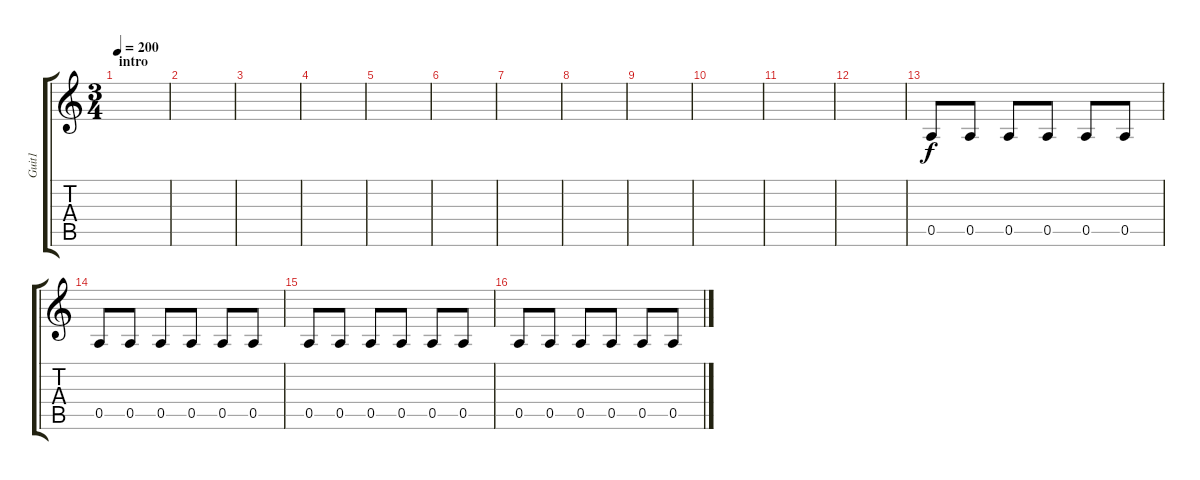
\track ("Guit1" "Guit1") {instrument distortionguitar}
\staff {score tabs}
\tuning (E4 B3 G3 D3 A2 E2) {hide}
\ts (3 4)
\section ("" "intro")
\tempo 200
\clef g2
\ks c
|
|
|
|
|
|
|
|
|
|
|
|
0.5.8 0.5.8 0.5.8 0.5.8 0.5.8 0.5.8 |
0.5.8 0.5.8 0.5.8 0.5.8 0.5.8 0.5.8 |
0.5.8 0.5.8 0.5.8 0.5.8 0.5.8 0.5.8 |
0.5.8 0.5.8 0.5.8 0.5.8 0.5.8 0.5.8
